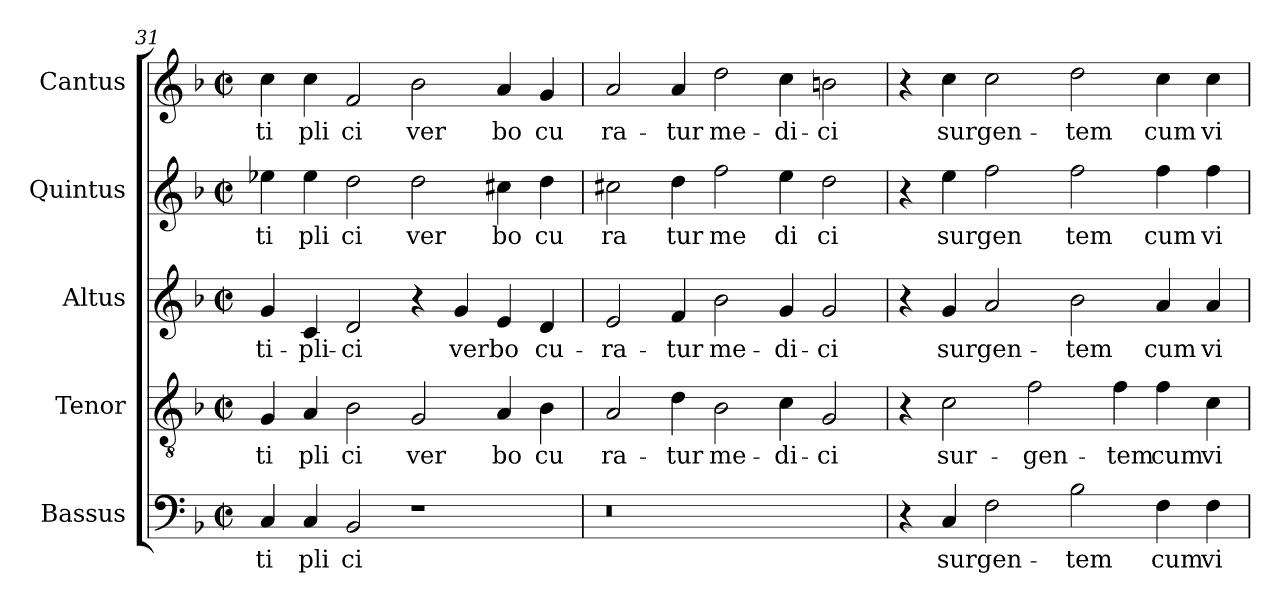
**kern	**text	**kern	**text	**kern	**text	**kern	**text	**kern	**text
*part5	*part5	*part4	*part4	*part3	*part3	*part2	*part2	*part1	*part1
*staff5	*staff5	*staff4	*staff4	*staff3	*staff3	*staff2	*staff2	*staff1	*staff1
*I"Bassus	*	*I"Tenor	*	*I"Altus	*	*I"Quintus	*	*I"Cantus	*
*clefF4	*	*clefGv2	*	*clefG2	*	*clefG2	*	*clefG2	*
*k[b-]	*	*k[b-]	*	*k[b-]	*	*k[b-]	*	*k[b-]	*
*F:	*	*F:	*	*F:	*	*F:	*	*F:	*
*M2/2	*	*M2/2	*	*M2/2	*	*M2/2	*	*M2/2	*
*met(c|)	*	*met(c|)	*	*met(c|)	*	*met(c|)	*	*met(c|)	*
=31	=31	=31	=31	=31	=31	=31	=31	=31	=31
!	!LO:LY:b:cj	!	!LO:LY:b:cj	!	!LO:LY:b:cj	!	!LO:LY:b:cj	!	!LO:LY:b:cj
4C/	ti	4G/	ti	4g/	-ti-	4ee-X\	ti	4cc\	ti
!	!LO:LY:b:cj	!	!LO:LY:b:cj	!	!LO:LY:b:cj	!	!LO:LY:b:cj	!	!LO:LY:b:cj
4C/	pli	4A/	pli	4c/	-pli-	4ee-\	pli	4cc\	pli
!	!LO:LY:b:cj	!	!LO:LY:b:cj	!	!LO:LY:b:cj	!	!LO:LY:b:cj	!	!LO:LY:b:cj
2BB-/	ci	2B-\	ci	2d/	-ci	2dd\	ci	2f/	ci
!	!	!	!LO:LY:b:cj	!	!	!	!LO:LY:b:cj	!	!LO:LY:b:cj
1r	.	2G/	ver	4r	.	2dd\	ver	2b-\	ver
!	!	!	!	!	!LO:LY:b:cj	!	!	!	!
.	.	.	.	4g/	verbo	.	.	.	.
!	!	!	!LO:LY:b:cj	!	!	!	!LO:LY:b:cj	!	!LO:LY:b:cj
.	.	4A/	bo	4e/	.	4cc#X\	bo	4a/	bo
!	!	!	!LO:LY:b:cj	!	!LO:LY:b:cj	!	!LO:LY:b:cj	!	!LO:LY:b:cj
.	.	4B-\	cu	4d/	cu-	4dd\	cu	4g/	cu
!!LO:PB:g=z
=32	=32	=32	=32	=32	=32	=32	=32	=32	=32
!	!	!	!LO:LY:b:cj	!	!LO:LY:b:cj	!	!LO:LY:b:cj	!	!LO:LY:b:cj
0r	.	2A/	ra-	2e/	-ra-	2cc#X\	ra	2a/	ra-
!	!	!	!LO:LY:b:cj	!	!LO:LY:b:cj	!	!LO:LY:b:cj	!	!LO:LY:b:cj
.	.	4d\	-tur	4f/	-tur	4dd\	tur	4a/	-tur
!	!	!	!LO:LY:b:cj	!	!LO:LY:b:cj	!	!LO:LY:b:cj	!	!LO:LY:b:cj
.	.	2B-\	me-	2b-\	me-	2ff\	me	2dd\	me-
!	!	!	!LO:LY:b:cj	!	!LO:LY:b:cj	!	!LO:LY:b:cj	!	!LO:LY:b:cj
.	.	4c\	-di-	4g/	-di-	4ee\	di	4cc\	-di-
!	!	!	!LO:LY:b:cj	!	!LO:LY:b:cj	!	!LO:LY:b:cj	!	!LO:LY:b:cj
.	.	2G/	-ci	2g/	-ci	2dd\	ci	2bn\	-ci
=33	=33	=33	=33	=33	=33	=33	=33	=33	=33
4r	.	4r	.	4r	.	4r	.	4r	.
!	!LO:LY:b	!	!LO:LY:b:cj	!	!LO:LY:b	!	!LO:LY:b	!	!LO:LY:b
4C/	surgen-	2c\	sur-	4g/	surgen-	4ee\	surgen	4cc\	surgen-
2F\	.	.	.	2a/	.	2ff\	.	2cc\	.
!	!	!	!LO:LY:b:cj	!	!	!	!	!	!
.	.	2f\	-gen-	.	.	.	.	.	.
!	!LO:LY:b:cj	!	!	!	!LO:LY:b:cj	!	!LO:LY:b:cj	!	!LO:LY:b:cj
2B-\	-tem	.	.	2b-\	-tem	2ff\	tem	2dd\	-tem
!	!	!	!LO:LY:b:cj	!	!	!	!	!	!
.	.	4f\	-tem	.	.	.	.	.	.
!	!LO:LY:b:cj	!	!LO:LY:b:cj	!	!LO:LY:b:cj	!	!LO:LY:b:cj	!	!LO:LY:b:cj
4F\	cum	4f\	cum	4a/	cum	4ff\	cum	4cc\	cum
!	!LO:LY:b:cj	!	!LO:LY:b:cj	!	!LO:LY:b:cj	!	!LO:LY:b:cj	!	!LO:LY:b:cj
4F\	vi-	4c\	vi-	4a/	vi-	4ff\	vi	4cc\	vi-
=	=	=	=	=	=	=	=	=	=
*-	*-	*-	*-	*-	*-	*-	*-	*-	*-
